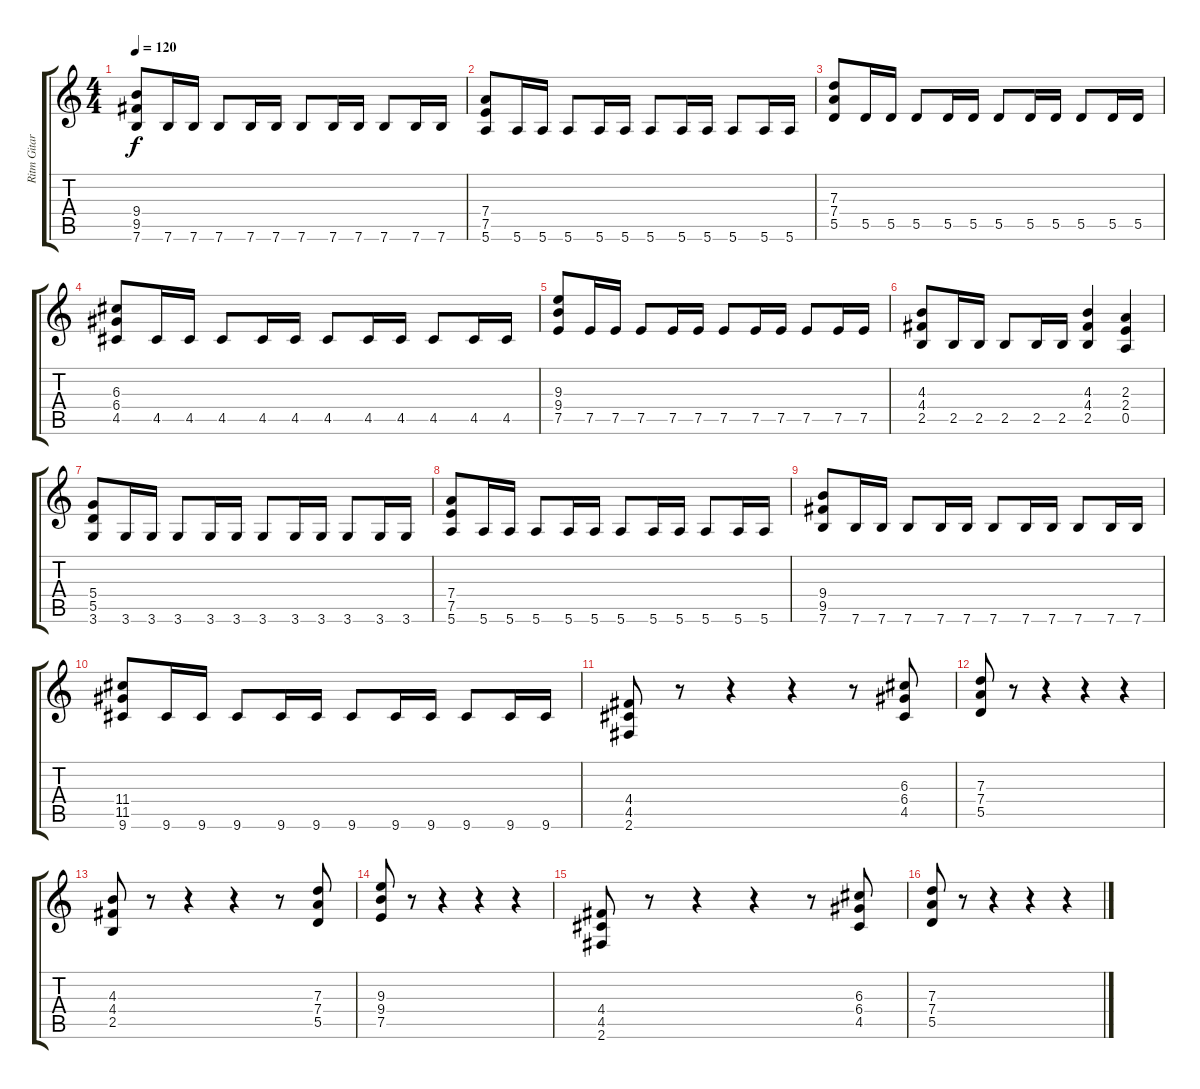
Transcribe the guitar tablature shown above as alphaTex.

\track ("Ritm Gitar" "Ritm Gitar") {instrument overdrivenguitar}
\staff {score tabs}
\tuning (E4 B3 G3 D3 A2 E2) {hide}
\ts (4 4)
\tempo 120
\clef g2
\ks c
(9.4 9.5 7.6).8{dy f} 7.6.16 7.6.16 7.6.8 7.6.16 7.6.16 7.6.8 7.6.16 7.6.16 7.6.8 7.6.16 7.6.16 |
(7.4 7.5 5.6).8 5.6.16 5.6.16 5.6.8 5.6.16 5.6.16 5.6.8 5.6.16 5.6.16 5.6.8 5.6.16 5.6.16 |
(7.3 7.4 5.5).8 5.5.16 5.5.16 5.5.8 5.5.16 5.5.16 5.5.8 5.5.16 5.5.16 5.5.8 5.5.16 5.5.16 |
(6.3 6.4 4.5).8 4.5.16 4.5.16 4.5.8 4.5.16 4.5.16 4.5.8 4.5.16 4.5.16 4.5.8 4.5.16 4.5.16 |
(9.3 9.4 7.5).8 7.5.16 7.5.16 7.5.8 7.5.16 7.5.16 7.5.8 7.5.16 7.5.16 7.5.8 7.5.16 7.5.16 |
(4.3 4.4 2.5).8 2.5.16 2.5.16 2.5.8 2.5.16 2.5.16 (4.3 4.4 2.5).4 (2.3 2.4 0.5).4 |
(5.4 5.5 3.6).8 3.6.16 3.6.16 3.6.8 3.6.16 3.6.16 3.6.8 3.6.16 3.6.16 3.6.8 3.6.16 3.6.16 |
(7.4 7.5 5.6).8 5.6.16 5.6.16 5.6.8 5.6.16 5.6.16 5.6.8 5.6.16 5.6.16 5.6.8 5.6.16 5.6.16 |
(9.4 9.5 7.6).8 7.6.16 7.6.16 7.6.8 7.6.16 7.6.16 7.6.8 7.6.16 7.6.16 7.6.8 7.6.16 7.6.16 |
(11.4 11.5 9.6).8 9.6.16 9.6.16 9.6.8 9.6.16 9.6.16 9.6.8 9.6.16 9.6.16 9.6.8 9.6.16 9.6.16 |
(4.4 4.5 2.6).8 r.8 r.4 r.4 r.8 (6.3 6.4 4.5).8 |
(7.3 7.4 5.5).8 r.8 r.4 r.4 r.4 |
(4.3 4.4 2.5).8 r.8 r.4 r.4 r.8 (7.3 7.4 5.5).8 |
(9.3 9.4 7.5).8 r.8 r.4 r.4 r.4 |
(4.4 4.5 2.6).8 r.8 r.4 r.4 r.8 (6.3 6.4 4.5).8 |
(7.3 7.4 5.5).8 r.8 r.4 r.4 r.4
